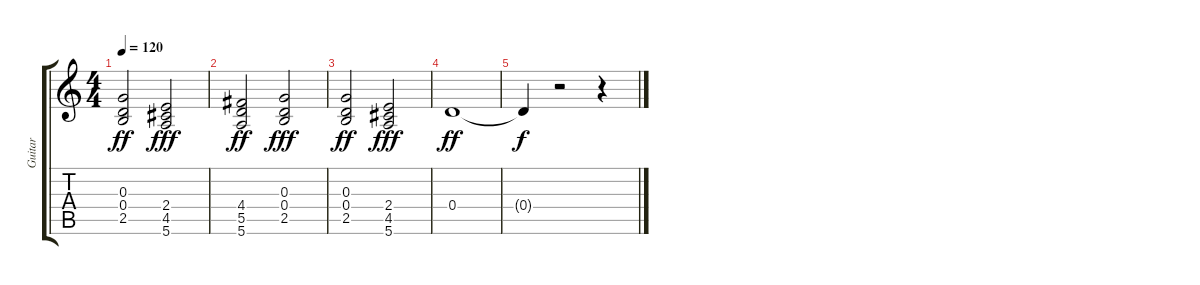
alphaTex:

\track ("Guitar" "Guitar") {instrument distortionguitar}
\staff {score tabs}
\tuning (E4 B3 G3 D3 A2 E2) {hide}
\ts (4 4)
\tempo 120
\clef g2
\ks c
(0.3 0.4 2.5).2{dy ff} (2.4 4.5 5.6).2{dy fff} |
(4.4 5.5 5.6).2{dy ff} (0.3 0.4 2.5).2{dy fff} |
(0.3 0.4 2.5).2{dy ff} (2.4 4.5 5.6).2{dy fff} |
0.4.1{dy ff} |
0.4{t}.4{dy f} r.2 r.4
